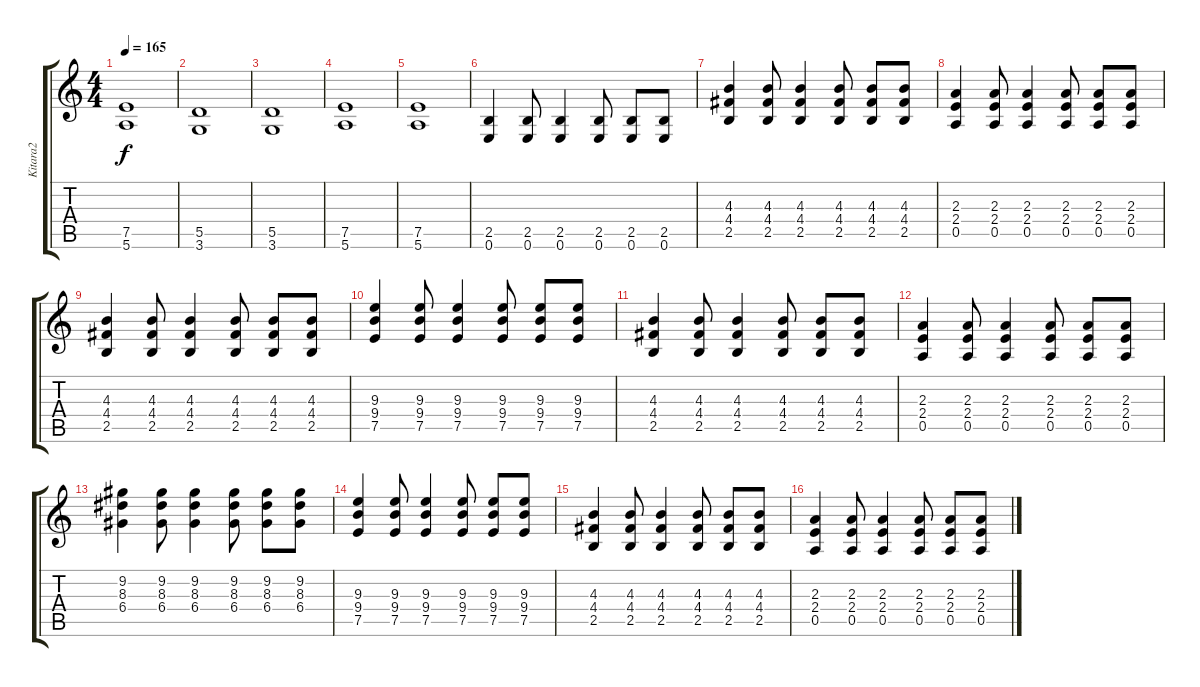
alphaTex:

\track ("Kitara2" "Kitara2") {instrument overdrivenguitar}
\staff {score tabs}
\tuning (E4 B3 G3 D3 A2 E2) {hide}
\ts (4 4)
\tempo 165
\clef g2
\ks c
(7.5 5.6).1{dy f} |
(5.5 3.6).1 |
(5.5 3.6).1 |
(7.5 5.6).1 |
(7.5 5.6).1 |
(2.5 0.6).4 (2.5 0.6).8 (2.5 0.6).4 (2.5 0.6).8 (2.5 0.6).8 (2.5 0.6).8 |
(4.3 4.4 2.5).4 (4.3 4.4 2.5).8 (4.3 4.4 2.5).4 (4.3 4.4 2.5).8 (4.3 4.4 2.5).8 (4.3 4.4 2.5).8 |
(2.3 2.4 0.5).4 (2.3 2.4 0.5).8 (2.3 2.4 0.5).4 (2.3 2.4 0.5).8 (2.3 2.4 0.5).8 (2.3 2.4 0.5).8 |
(4.3 4.4 2.5).4 (4.3 4.4 2.5).8 (4.3 4.4 2.5).4 (4.3 4.4 2.5).8 (4.3 4.4 2.5).8 (4.3 4.4 2.5).8 |
(9.3 9.4 7.5).4 (9.3 9.4 7.5).8 (9.3 9.4 7.5).4 (9.3 9.4 7.5).8 (9.3 9.4 7.5).8 (9.3 9.4 7.5).8 |
(4.3 4.4 2.5).4 (4.3 4.4 2.5).8 (4.3 4.4 2.5).4 (4.3 4.4 2.5).8 (4.3 4.4 2.5).8 (4.3 4.4 2.5).8 |
(2.3 2.4 0.5).4 (2.3 2.4 0.5).8 (2.3 2.4 0.5).4 (2.3 2.4 0.5).8 (2.3 2.4 0.5).8 (2.3 2.4 0.5).8 |
(9.2 8.3 6.4).4 (9.2 8.3 6.4).8 (9.2 8.3 6.4).4 (9.2 8.3 6.4).8 (9.2 8.3 6.4).8 (9.2 8.3 6.4).8 |
(9.3 9.4 7.5).4 (9.3 9.4 7.5).8 (9.3 9.4 7.5).4 (9.3 9.4 7.5).8 (9.3 9.4 7.5).8 (9.3 9.4 7.5).8 |
(4.3 4.4 2.5).4 (4.3 4.4 2.5).8 (4.3 4.4 2.5).4 (4.3 4.4 2.5).8 (4.3 4.4 2.5).8 (4.3 4.4 2.5).8 |
(2.3 2.4 0.5).4 (2.3 2.4 0.5).8 (2.3 2.4 0.5).4 (2.3 2.4 0.5).8 (2.3 2.4 0.5).8 (2.3 2.4 0.5).8
